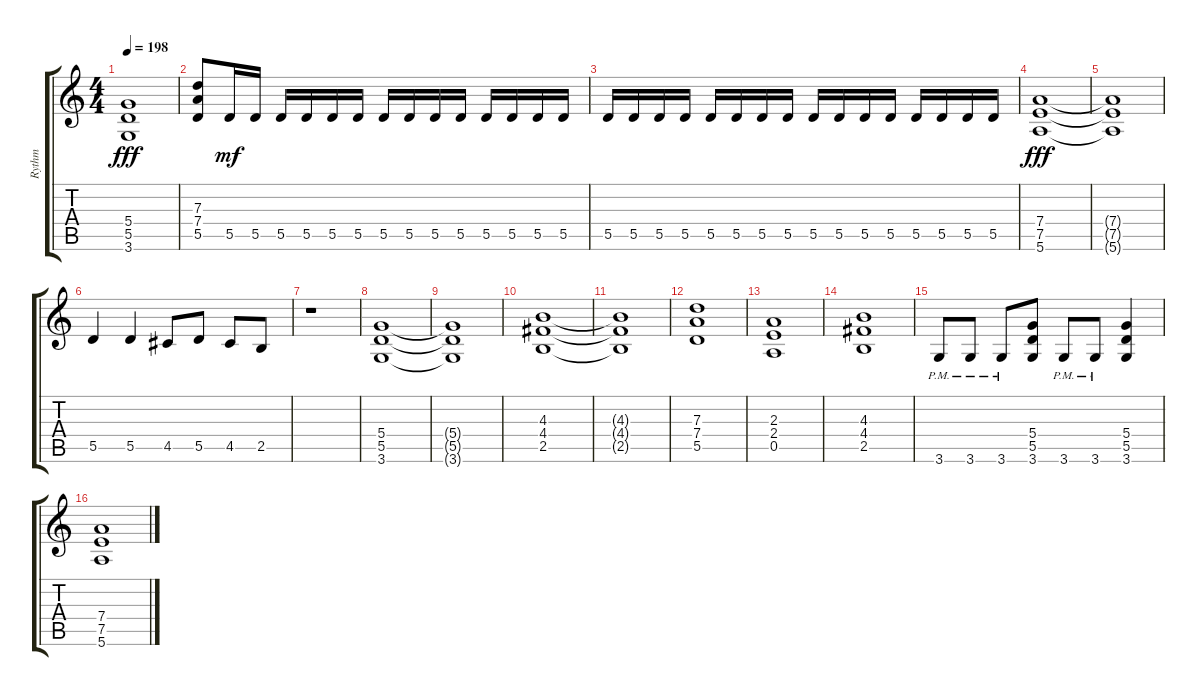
\track ("Rythm" "Rythm") {instrument overdrivenguitar}
\staff {score tabs}
\tuning (E4 B3 G3 D3 A2 E2) {hide}
\ts (4 4)
\tempo 198
\clef g2
\ks c
(5.4{t} 5.5{t} 3.6{t}).1{dy fff} |
(7.3 7.4 5.5).8 5.5.16{dy mf} 5.5.16 5.5.16 5.5.16 5.5.16 5.5.16 5.5.16 5.5.16 5.5.16 5.5.16 5.5.16 5.5.16 5.5.16 5.5.16 |
5.5.16 5.5.16 5.5.16 5.5.16 5.5.16 5.5.16 5.5.16 5.5.16 5.5.16 5.5.16 5.5.16 5.5.16 5.5.16 5.5.16 5.5.16 5.5.16 |
(7.4 7.5 5.6).1{dy fff} |
(7.4{t} 7.5{t} 5.6{t}).1 |
5.5.4 5.5.4 4.5.8 5.5.8 4.5.8 2.5.8 |
r.1 |
(5.4 5.5 3.6).1 |
(5.4{t} 5.5{t} 3.6{t}).1 |
(4.3 4.4 2.5).1 |
(4.3{t} 4.4{t} 2.5{t}).1 |
(7.3 7.4 5.5).1 |
(2.3 2.4 0.5).1 |
(4.3 4.4 2.5).1 |
3.6{pm}.8 3.6{pm}.8 3.6{pm}.8 (5.4 5.5 3.6).8 3.6{pm}.8 3.6{pm}.8 (5.4 5.5 3.6).4 |
(7.4 7.5 5.6).1
